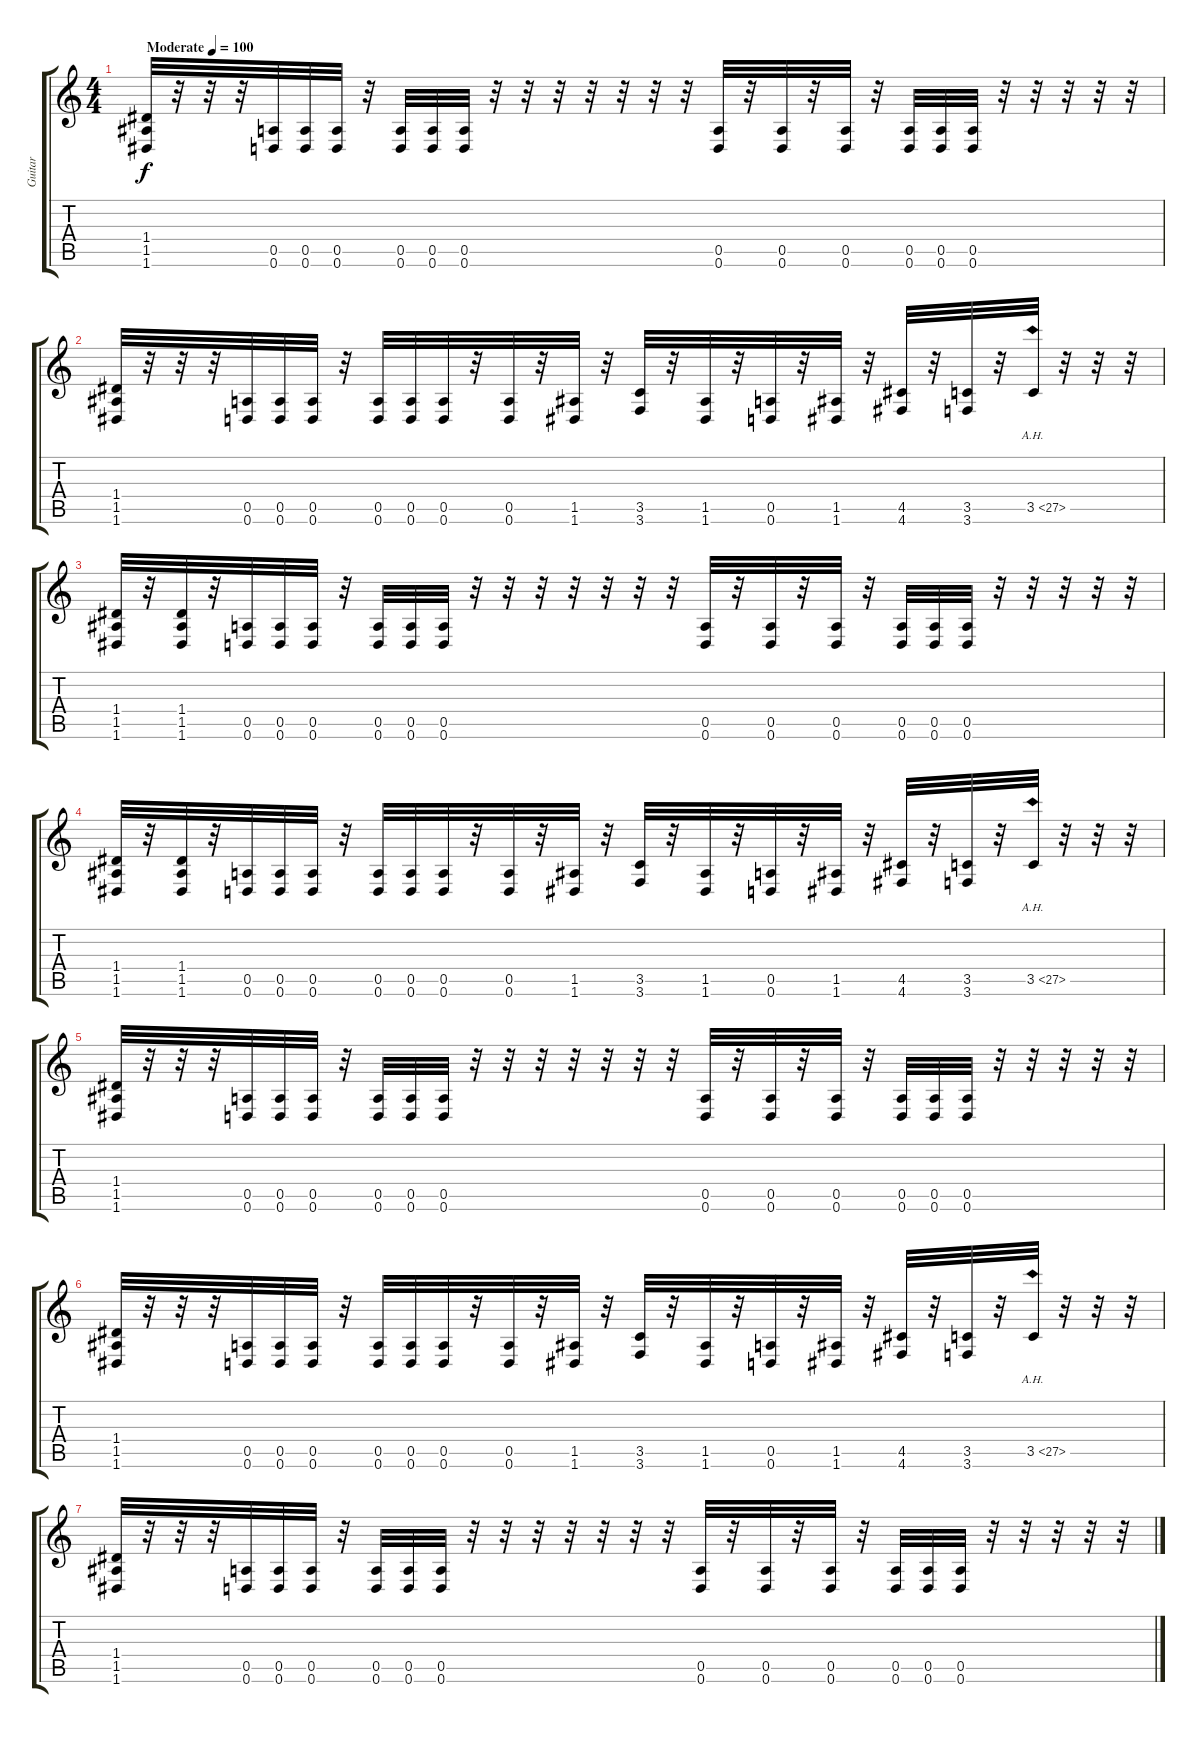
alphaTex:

\track ("Guitar" "Guitar") {instrument distortionguitar}
\staff {score tabs}
\tuning (D4 A3 D3 D3 A2 D2) {hide}
\ts (4 4)
\tempo (100 "Moderate")
\clef g2
\ks c
(1.4 1.5 1.6).32{dy f instrument distortionguitar} r.32 r.32 r.32 (0.5 0.6).32 (0.5 0.6).32 (0.5 0.6).32 r.32 (0.5 0.6).32 (0.5 0.6).32 (0.5 0.6).32 r.32 r.32 r.32 r.32 r.32 r.32 r.32 (0.5 0.6).32 r.32 (0.5 0.6).32 r.32 (0.5 0.6).32 r.32 (0.5 0.6).32 (0.5 0.6).32 (0.5 0.6).32 r.32 r.32 r.32 r.32 r.32 |
(1.4 1.5 1.6).32 r.32 r.32 r.32 (0.5 0.6).32 (0.5 0.6).32 (0.5 0.6).32 r.32 (0.5 0.6).32 (0.5 0.6).32 (0.5 0.6).32 r.32 (0.5 0.6).32 r.32 (1.5 1.6).32 r.32 (3.5 3.6).32 r.32 (1.5 1.6).32 r.32 (0.5 0.6).32 r.32 (1.5 1.6).32 r.32 (4.5 4.6).32 r.32 (3.5 3.6).32 r.32 3.5{ah 24}.32 r.32 r.32 r.32 |
(1.4 1.5 1.6).32 r.32 (1.4 1.5 1.6).32 r.32 (0.5 0.6).32 (0.5 0.6).32 (0.5 0.6).32 r.32 (0.5 0.6).32 (0.5 0.6).32 (0.5 0.6).32 r.32 r.32 r.32 r.32 r.32 r.32 r.32 (0.5 0.6).32 r.32 (0.5 0.6).32 r.32 (0.5 0.6).32 r.32 (0.5 0.6).32 (0.5 0.6).32 (0.5 0.6).32 r.32 r.32 r.32 r.32 r.32 |
(1.4 1.5 1.6).32 r.32 (1.4 1.5 1.6).32 r.32 (0.5 0.6).32 (0.5 0.6).32 (0.5 0.6).32 r.32 (0.5 0.6).32 (0.5 0.6).32 (0.5 0.6).32 r.32 (0.5 0.6).32 r.32 (1.5 1.6).32 r.32 (3.5 3.6).32 r.32 (1.5 1.6).32 r.32 (0.5 0.6).32 r.32 (1.5 1.6).32 r.32 (4.5 4.6).32 r.32 (3.5 3.6).32 r.32 3.5{ah 24}.32 r.32 r.32 r.32 |
(1.4 1.5 1.6).32 r.32 r.32 r.32 (0.5 0.6).32 (0.5 0.6).32 (0.5 0.6).32 r.32 (0.5 0.6).32 (0.5 0.6).32 (0.5 0.6).32 r.32 r.32 r.32 r.32 r.32 r.32 r.32 (0.5 0.6).32 r.32 (0.5 0.6).32 r.32 (0.5 0.6).32 r.32 (0.5 0.6).32 (0.5 0.6).32 (0.5 0.6).32 r.32 r.32 r.32 r.32 r.32 |
(1.4 1.5 1.6).32 r.32 r.32 r.32 (0.5 0.6).32 (0.5 0.6).32 (0.5 0.6).32 r.32 (0.5 0.6).32 (0.5 0.6).32 (0.5 0.6).32 r.32 (0.5 0.6).32 r.32 (1.5 1.6).32 r.32 (3.5 3.6).32 r.32 (1.5 1.6).32 r.32 (0.5 0.6).32 r.32 (1.5 1.6).32 r.32 (4.5 4.6).32 r.32 (3.5 3.6).32 r.32 3.5{ah 24}.32 r.32 r.32 r.32 |
(1.4 1.5 1.6).32 r.32 r.32 r.32 (0.5 0.6).32 (0.5 0.6).32 (0.5 0.6).32 r.32 (0.5 0.6).32 (0.5 0.6).32 (0.5 0.6).32 r.32 r.32 r.32 r.32 r.32 r.32 r.32 (0.5 0.6).32 r.32 (0.5 0.6).32 r.32 (0.5 0.6).32 r.32 (0.5 0.6).32 (0.5 0.6).32 (0.5 0.6).32 r.32 r.32 r.32 r.32 r.32
